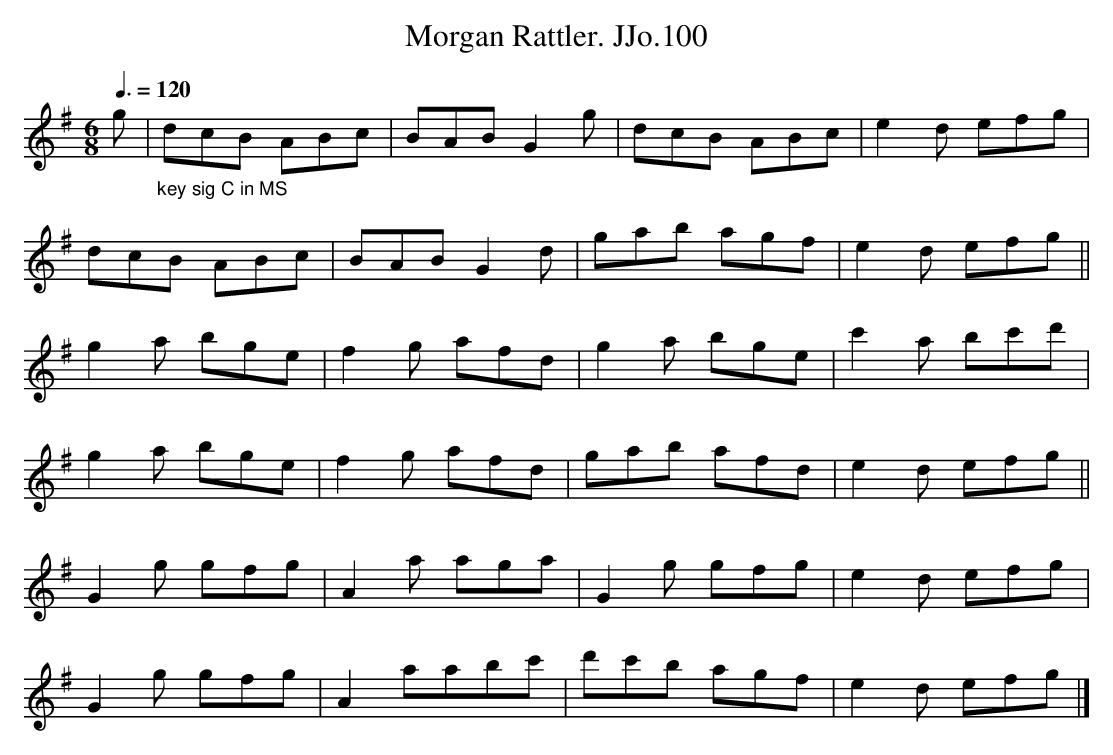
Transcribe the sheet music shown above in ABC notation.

X:1
T:Morgan Rattler. JJo.100
M:6/8
L:1/8
Q:3/8=120
K:G
g|"_key sig C in MS"dcB ABc|BAB G2g|dcB ABc|e2d efg|
dcB ABc|BAB G2d|gab agf|e2d efg||
g2a bge|f2g afd|g2a bge|c'2a bc'd'|
g2a bge|f2g afd|gab afd|e2d efg||
G2g gfg|A2a aga|G2g gfg|e2d efg|
G2g gfg|A2aabc'|d'c'b agf|e2d efg|]
